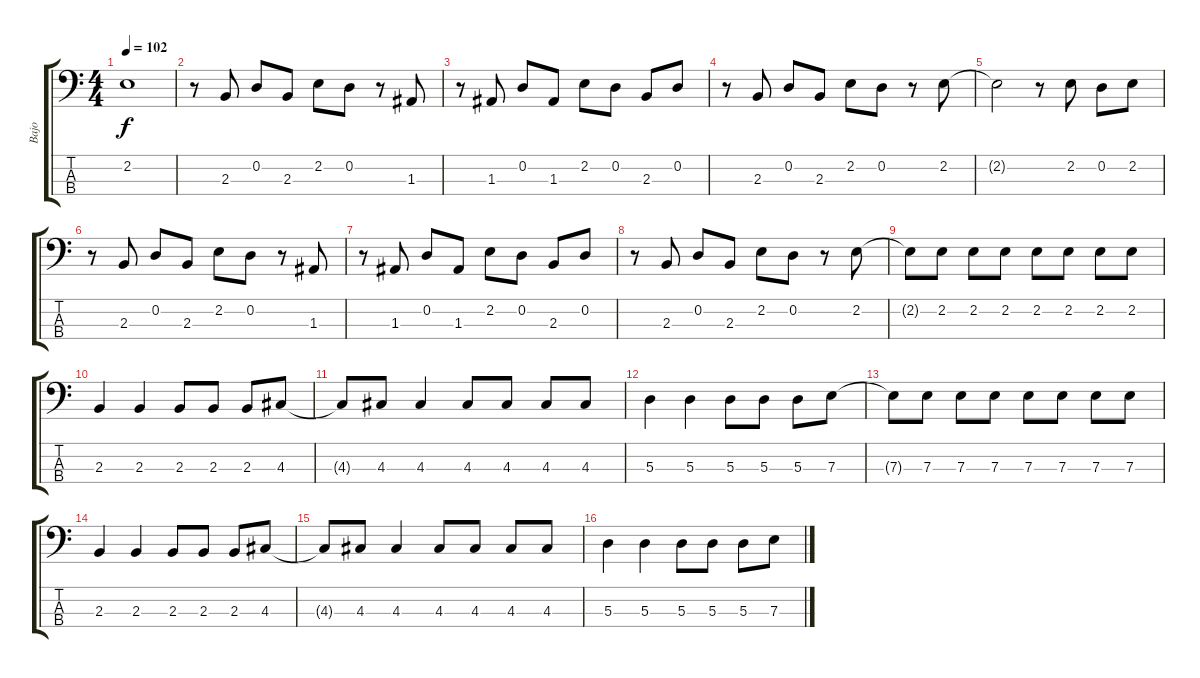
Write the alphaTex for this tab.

\track ("Bajo" "Bajo") {instrument electricbassfinger}
\staff {score tabs}
\tuning (G2 D2 A1 E1) {hide}
\ts (4 4)
\tempo 102
\clef f4
\ks c
2.2{t}.1{dy f} |
r.8 2.3.8 0.2.8 2.3.8 2.2.8 0.2.8 r.8 1.3.8 |
r.8 1.3.8 0.2.8 1.3.8 2.2.8 0.2.8 2.3.8 0.2.8 |
r.8 2.3.8 0.2.8 2.3.8 2.2.8 0.2.8 r.8 2.2.8 |
2.2{t}.2 r.8 2.2.8 0.2.8 2.2.8 |
r.8 2.3.8 0.2.8 2.3.8 2.2.8 0.2.8 r.8 1.3.8 |
r.8 1.3.8 0.2.8 1.3.8 2.2.8 0.2.8 2.3.8 0.2.8 |
r.8 2.3.8 0.2.8 2.3.8 2.2.8 0.2.8 r.8 2.2.8{volume 6} |
2.2{t}.8{volume 13} 2.2.8 2.2.8 2.2.8 2.2.8 2.2.8 2.2.8 2.2.8 |
2.3.4 2.3.4 2.3.8 2.3.8 2.3.8 4.3.8 |
4.3{t}.8 4.3.8 4.3.4 4.3.8 4.3.8 4.3.8 4.3.8 |
5.3.4 5.3.4 5.3.8 5.3.8 5.3.8 7.3.8 |
7.3{t}.8 7.3.8 7.3.8 7.3.8 7.3.8 7.3.8 7.3.8 7.3.8 |
2.3.4 2.3.4 2.3.8 2.3.8 2.3.8 4.3.8 |
4.3{t}.8 4.3.8 4.3.4 4.3.8 4.3.8 4.3.8 4.3.8 |
5.3.4 5.3.4 5.3.8 5.3.8 5.3.8 7.3.8
